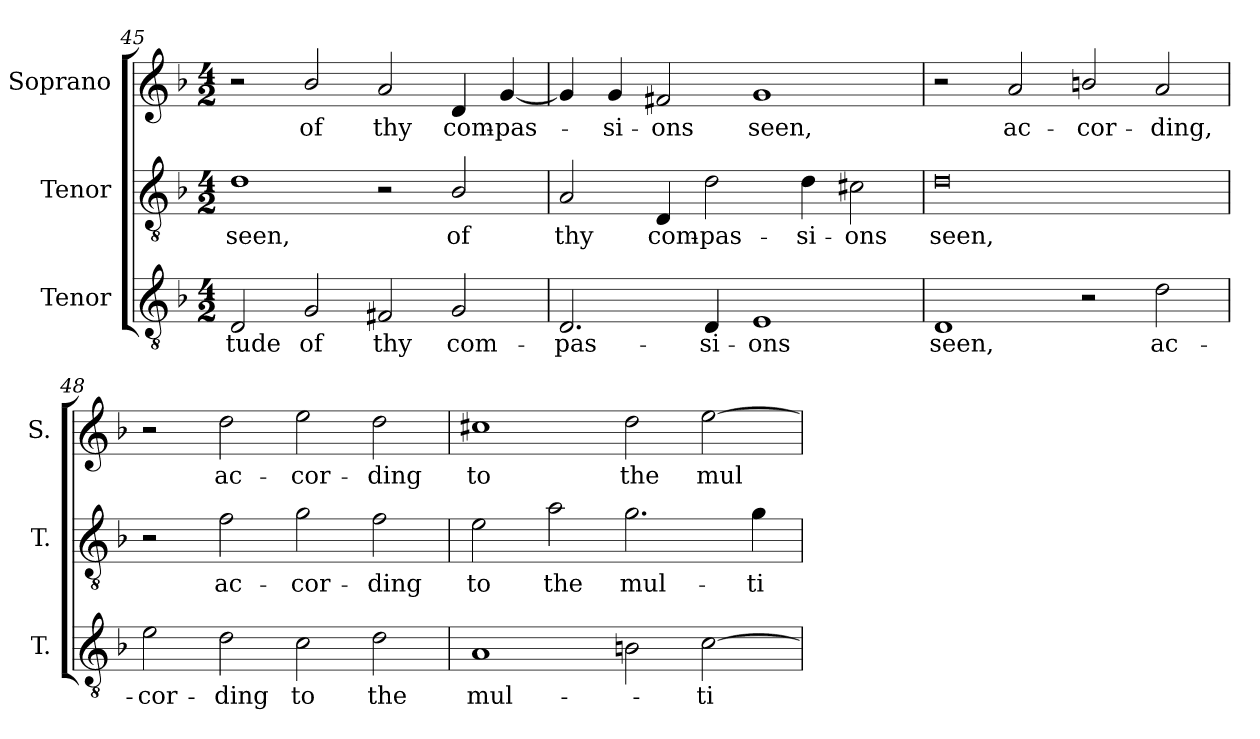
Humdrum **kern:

**kern	**text	**kern	**text	**kern	**text
*part3	*part3	*part2	*part2	*part1	*part1
*staff3	*staff3	*staff2	*staff2	*staff1	*staff1
*I"Tenor	*	*I"Tenor	*	*I"Soprano	*
*I'T.	*	*I'T.	*	*I'S.	*
!!LO:LB:g=z
*clefGv2	*	*clefGv2	*	*clefG2	*
*ITrd7c12	*	*ITrd7c12	*	*	*
*k[b-]	*	*k[b-]	*	*k[b-]	*
*F:	*	*F:	*	*F:	*
*M4/2	*	*M4/2	*	*M4/2	*
=45	=45	=45	=45	=45	=45
!	!LO:LY:b:color=#000000	!	!	!	!
!	!	!	!LO:LY:b:color=#000000	!	!
2DDi/	-tude	1Di	seen,	2r	.
!	!LO:LY:b:color=#000000	!	!	!	!
!	!	!	!	!	!LO:LY:b:color=#000000
2GGi/	of	.	.	2b-i/	of
!	!LO:LY:b:color=#000000	!	!	!	!
!	!	!	!	!	!LO:LY:b:color=#000000
2FF#Xi/	thy	2r	.	2ai/	thy
!	!LO:LY:b:color=#000000	!	!	!	!
!	!	!	!LO:LY:b:color=#000000	!	!
!	!	!	!	!	!LO:LY:b:color=#000000
2GGi/	com-	2BB-i/	of	4di/	com-
!	!	!	!	!	!LO:LY:b:color=#000000
.	.	.	.	[4gi/	-pas-
=46	=46	=46	=46	=46	=46
!	!LO:LY:b:color=#000000	!	!	!	!
!	!	!	!LO:LY:b:color=#000000	!	!
2.DDi/	-pas-	2AAi/	thy	4gi/]	.
!	!	!	!	!	!LO:LY:b:color=#000000
.	.	.	.	4gi/	-si-
!	!	!	!LO:LY:b:color=#000000	!	!
!	!	!	!	!	!LO:LY:b:color=#000000
.	.	4DDi/	com-	2f#Xi/	-ons
!	!LO:LY:b:color=#000000	!	!	!	!
!	!	!	!LO:LY:b:color=#000000	!	!
4DDi/	-si-	2Di\	-pas-	.	.
!	!LO:LY:b:color=#000000	!	!	!	!
!	!	!	!	!	!LO:LY:b:color=#000000
1EEi	-ons	.	.	1gi	seen,
!	!	!	!LO:LY:b:color=#000000	!	!
.	.	4Di\	-si-	.	.
!	!	!	!LO:LY:b:color=#000000	!	!
.	.	2C#Xi\	-ons	.	.
=47	=47	=47	=47	=47	=47
!	!LO:LY:b:color=#000000	!	!	!	!
!	!	!	!LO:LY:b:color=#000000	!	!
1DDi	seen,	0Di	seen,	2r	.
!	!	!	!	!	!LO:LY:b:color=#000000
.	.	.	.	2ai/	ac-
!	!	!	!	!	!LO:LY:b:color=#000000
2r	.	.	.	2bni/	-cor-
!	!LO:LY:b:color=#000000	!	!	!	!
!	!	!	!	!	!LO:LY:b:color=#000000
2Di\	ac-	.	.	2ai/	-ding,
=48	=48	=48	=48	=48	=48
!	!LO:LY:b:color=#000000	!	!	!	!
2Ei\	-cor-	2r	.	2r	.
!	!LO:LY:b:color=#000000	!	!	!	!
!	!	!	!LO:LY:b:color=#000000	!	!
!	!	!	!	!	!LO:LY:b:color=#000000
2Di\	-ding	2Fi\	ac-	2ddi\	ac-
!	!LO:LY:b:color=#000000	!	!	!	!
!	!	!	!LO:LY:b:color=#000000	!	!
!	!	!	!	!	!LO:LY:b:color=#000000
2Ci\	to	2Gi\	-cor-	2eei\	-cor-
!	!LO:LY:b:color=#000000	!	!	!	!
!	!	!	!LO:LY:b:color=#000000	!	!
!	!	!	!	!	!LO:LY:b:color=#000000
2Di\	the	2Fi\	-ding	2ddi\	-ding
!!LO:PB:g=z
=49	=49	=49	=49	=49	=49
!	!LO:LY:b:color=#000000	!	!	!	!
!	!	!	!LO:LY:b:color=#000000	!	!
!	!	!	!	!	!LO:LY:b:color=#000000
1AAi	mul-	2Ei\	to	1cc#Xi	to
!	!	!	!LO:LY:b:color=#000000	!	!
.	.	2Ai\	the	.	.
!	!	!	!LO:LY:b:color=#000000	!	!
!	!	!	!	!	!LO:LY:b:color=#000000
2BBni\	.	2.Gi\	mul-	2ddi\	the
!	!LO:LY:b:color=#000000	!	!	!	!
!	!	!	!	!	!LO:LY:b:color=#000000
[2Ci\	-ti-	.	.	[2eei\	mul-
!	!	!	!LO:LY:b:color=#000000	!	!
.	.	4Gi\	-ti-	.	.
=	=	=	=	=	=
*-	*-	*-	*-	*-	*-
